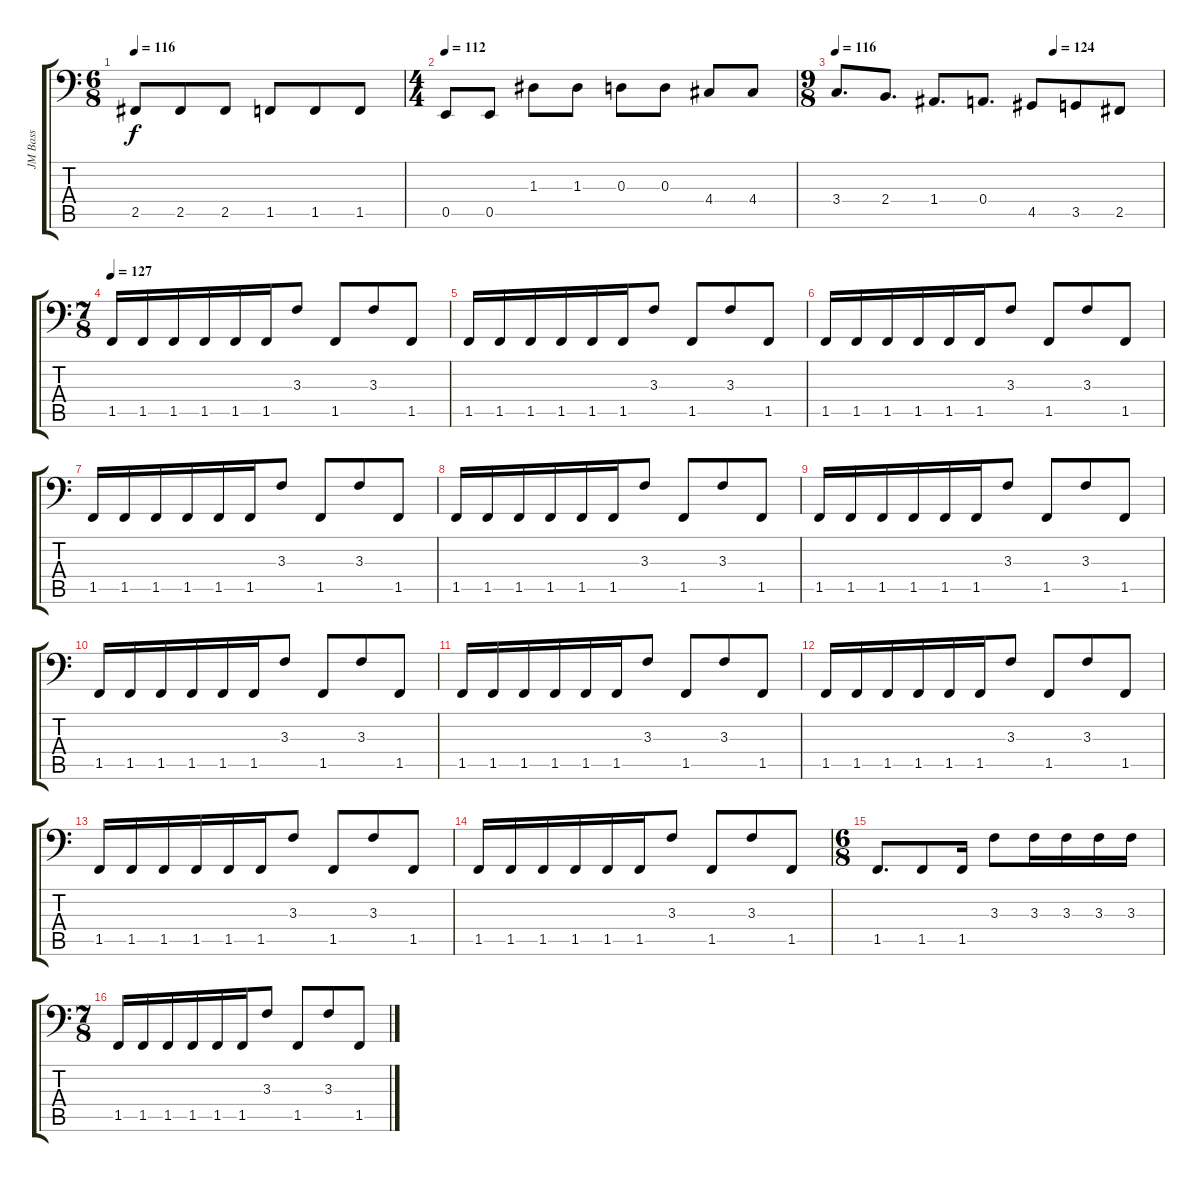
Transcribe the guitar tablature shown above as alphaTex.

\track ("JM Bass" "JM Bass") {instrument electricbassfinger}
\staff {score tabs}
\tuning (C3 G2 D2 A1 E1 B0) {hide}
\ts (6 8)
\tempo 116
\clef f4
\ks c
2.5.8{dy f} 2.5.8 2.5.8 1.5.8 1.5.8 1.5.8 |
\ts (4 4)
\tempo 112
0.5.8 0.5.8 1.3.8 1.3.8 0.3.8 0.3.8 4.4.8 4.4.8 |
\ts (9 8)
\tempo 116
\tempo (124 0.6666666666666666)
3.4.8{d} 2.4.8{d} 1.4.8{d} 0.4.8{d} 4.5.8 3.5.8 2.5.8 |
\ts (7 8)
\tempo 127
1.5.16 1.5.16 1.5.16 1.5.16 1.5.16 1.5.16 3.3.8 1.5.8 3.3.8 1.5.8 |
1.5.16 1.5.16 1.5.16 1.5.16 1.5.16 1.5.16 3.3.8 1.5.8 3.3.8 1.5.8 |
1.5.16 1.5.16 1.5.16 1.5.16 1.5.16 1.5.16 3.3.8 1.5.8 3.3.8 1.5.8 |
1.5.16 1.5.16 1.5.16 1.5.16 1.5.16 1.5.16 3.3.8 1.5.8 3.3.8 1.5.8 |
1.5.16 1.5.16 1.5.16 1.5.16 1.5.16 1.5.16 3.3.8 1.5.8 3.3.8 1.5.8 |
1.5.16 1.5.16 1.5.16 1.5.16 1.5.16 1.5.16 3.3.8 1.5.8 3.3.8 1.5.8 |
1.5.16 1.5.16 1.5.16 1.5.16 1.5.16 1.5.16 3.3.8 1.5.8 3.3.8 1.5.8 |
1.5.16 1.5.16 1.5.16 1.5.16 1.5.16 1.5.16 3.3.8 1.5.8 3.3.8 1.5.8 |
1.5.16 1.5.16 1.5.16 1.5.16 1.5.16 1.5.16 3.3.8 1.5.8 3.3.8 1.5.8 |
1.5.16 1.5.16 1.5.16 1.5.16 1.5.16 1.5.16 3.3.8 1.5.8 3.3.8 1.5.8 |
1.5.16 1.5.16 1.5.16 1.5.16 1.5.16 1.5.16 3.3.8 1.5.8 3.3.8 1.5.8 |
\ts (6 8)
1.5.8{d} 1.5.8 1.5.16 3.3.8 3.3.16 3.3.16 3.3.16 3.3.16 |
\ts (7 8)
1.5.16 1.5.16 1.5.16 1.5.16 1.5.16 1.5.16 3.3.8 1.5.8 3.3.8 1.5.8
